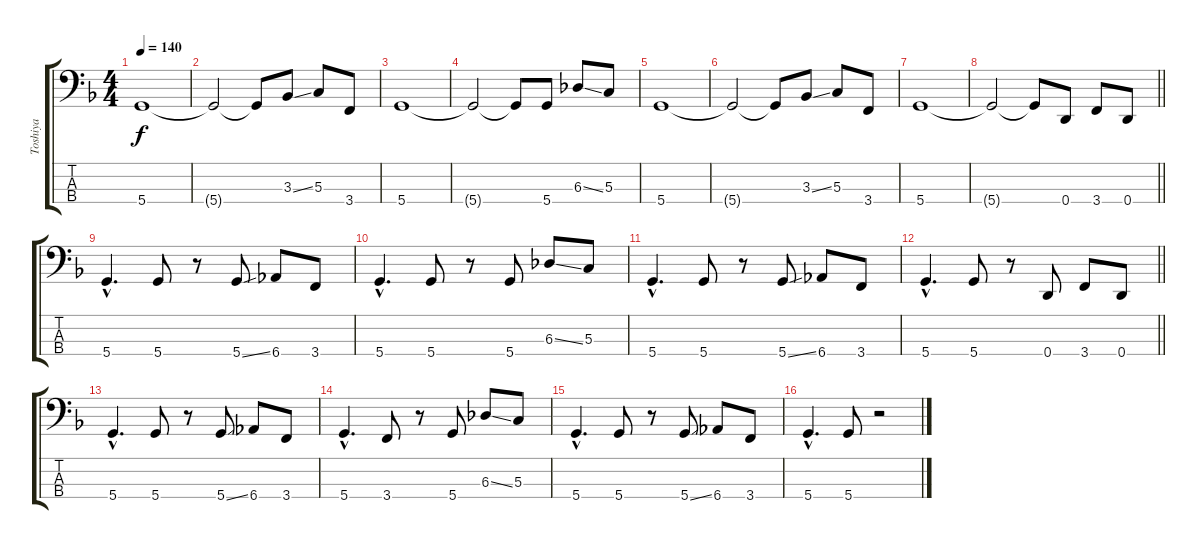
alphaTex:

\track ("Toshiya" "Toshiya") {instrument electricbasspick}
\staff {score tabs}
\tuning (F2 C2 G1 D1) {hide}
\ts (4 4)
\tempo 140
\clef f4
\ks dminor
5.4.1{dy f} |
5.4{t}.2 5.4{t}.8 3.3{ss}.8 5.3.8 3.4.8 |
5.4.1 |
5.4{t}.2 5.4{t}.8 5.4.8 6.3{ss}.8 5.3.8 |
5.4.1 |
5.4{t}.2 5.4{t}.8 3.3{ss}.8 5.3.8 3.4.8 |
5.4.1 |
\barLineRight lightlight
5.4{t}.2 5.4{t}.8 0.4.8 3.4.8 0.4.8 |
5.4{hac}.4{d} 5.4.8 r.8 5.4{ss}.8 6.4.8 3.4.8 |
5.4{hac}.4{d} 5.4.8 r.8 5.4.8 6.3{ss}.8 5.3.8 |
5.4{hac}.4{d} 5.4.8 r.8 5.4{ss}.8 6.4.8 3.4.8 |
\barLineRight lightlight
5.4{hac}.4{d} 5.4.8 r.8 0.4.8 3.4.8 0.4.8 |
5.4{hac}.4{d} 5.4.8 r.8 5.4{ss}.8 6.4.8 3.4.8 |
5.4{hac}.4{d} 3.4.8 r.8 5.4.8 6.3{ss}.8 5.3.8 |
5.4{hac}.4{d} 5.4.8 r.8 5.4{ss}.8 6.4.8 3.4.8 |
5.4{hac}.4{d} 5.4.8 r.2
